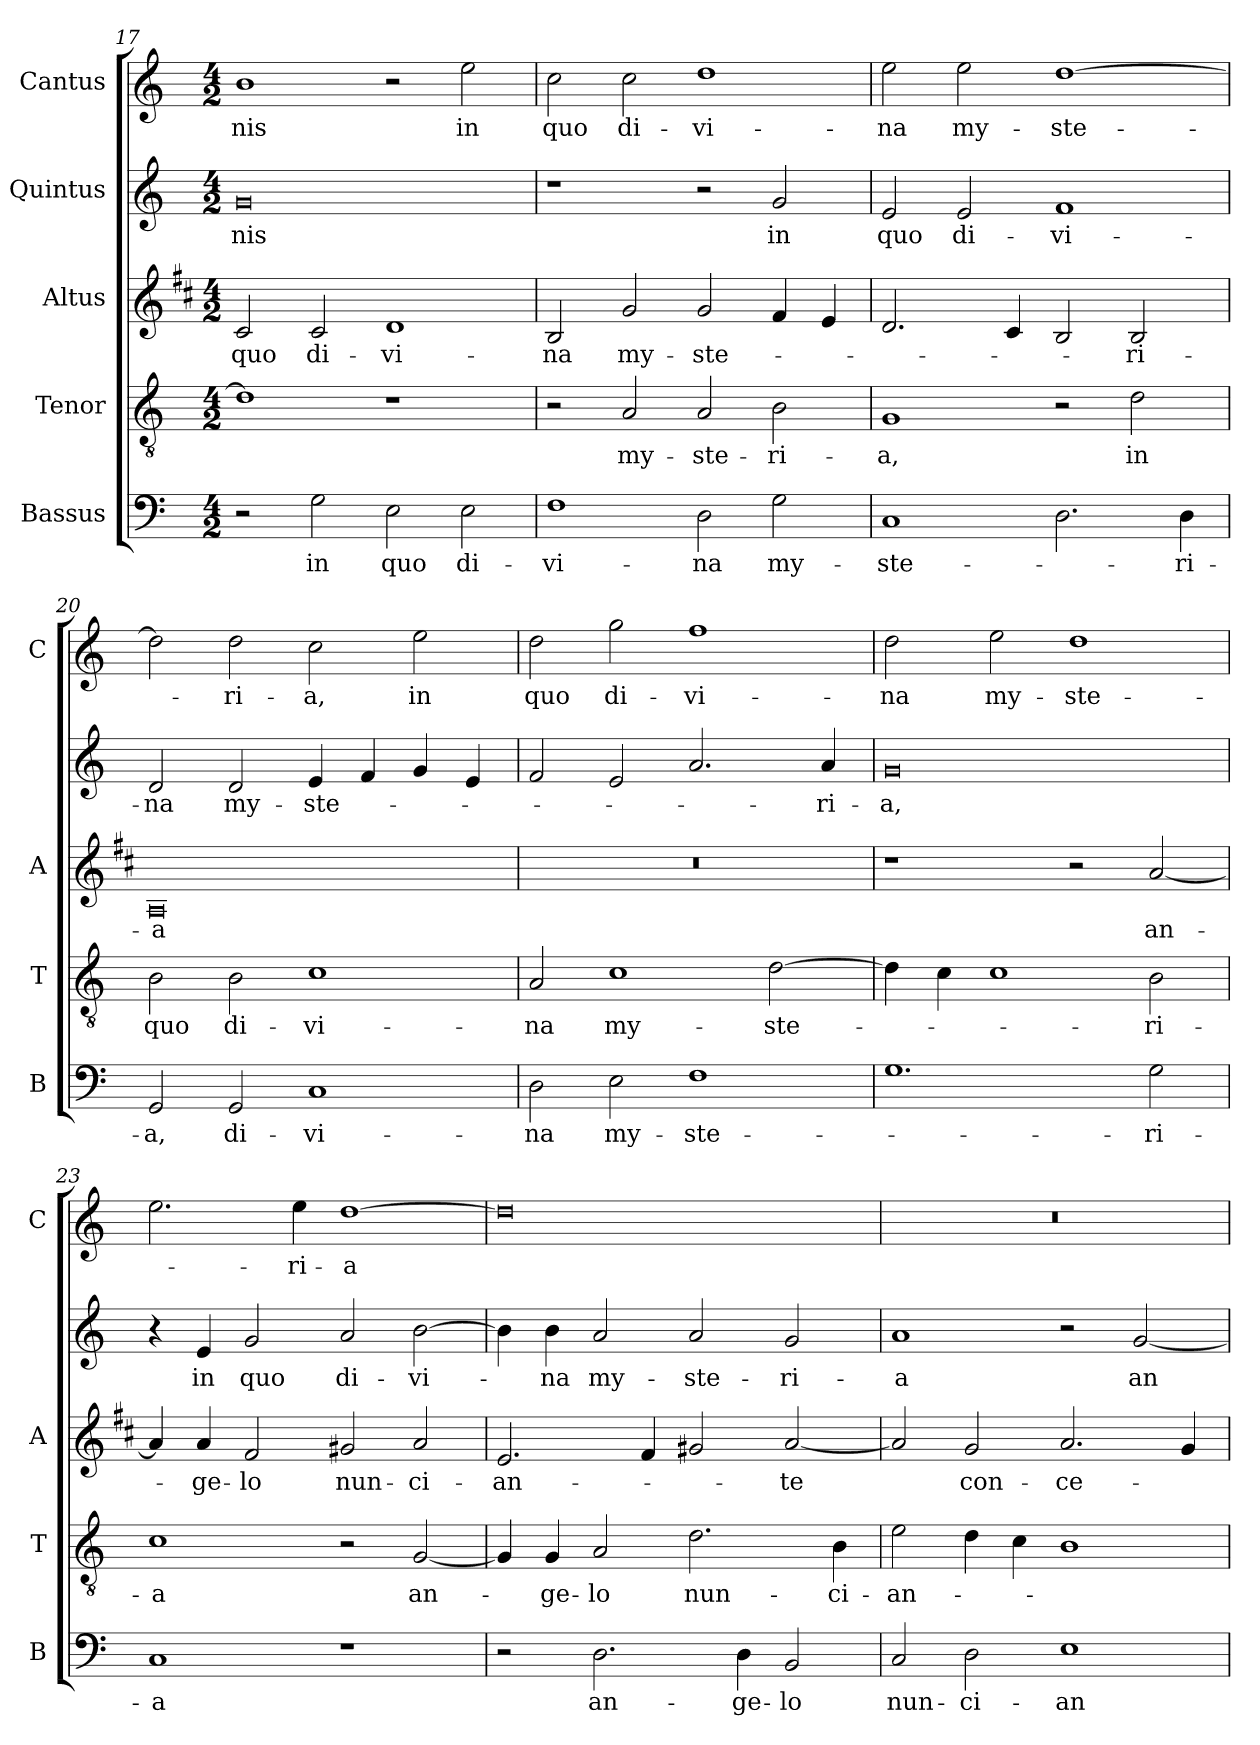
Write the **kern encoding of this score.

**kern	**text	**kern	**text	**kern	**text	**kern	**text	**kern	**text
*part5	*part5	*part4	*part4	*part3	*part3	*part2	*part2	*part1	*part1
*staff5	*staff5	*staff4	*staff4	*staff3	*staff3	*staff2	*staff2	*staff1	*staff1
*I"Bassus	*	*I"Tenor	*	*I"Altus	*	*I"Quintus	*	*I"Cantus	*
*I'B	*	*I'T	*	*I'A	*	*	*	*I'C	*
*clefF4	*	*clefGv2	*	*clefG2	*	*clefG2	*	*clefG2	*
*	*	*	*	*ITrd1c2	*	*	*	*	*
*k[]	*	*k[]	*	*k[]	*	*k[]	*	*k[]	*
*C:	*	*C:	*	*C:	*	*C:	*	*C:	*
*M4/2	*	*M4/2	*	*M4/2	*	*M4/2	*	*M4/2	*
=17	=17	=17	=17	=17	=17	=17	=17	=17	=17
!	!	!	!	!	!LO:LY:b	!	!LO:LY:b	!	!LO:LY:b
2r	.	1d]	.	2B/	quo	0g	-nis	1b	-nis
!	!LO:LY:b	!	!	!	!LO:LY:b	!	!	!	!
2G\	in	.	.	2B/	di-	.	.	.	.
!	!LO:LY:b	!	!	!	!LO:LY:b	!	!	!	!
2E\	quo	1r	.	1c	-vi-	.	.	2r	.
!	!LO:LY:b	!	!	!	!	!	!	!	!LO:LY:b
2E\	di-	.	.	.	.	.	.	2ee\	in
!!LO:PB:g=z
=18	=18	=18	=18	=18	=18	=18	=18	=18	=18
!	!LO:LY:b	!	!	!	!LO:LY:b	!	!	!	!LO:LY:b
1F	-vi-	2r	.	2A/	-na	1r	.	2cc\	quo
!	!	!	!LO:LY:b	!	!LO:LY:b	!	!	!	!LO:LY:b
.	.	2A/	my-	2f/	my-	.	.	2cc\	di-
!	!LO:LY:b	!	!LO:LY:b	!	!LO:LY:b	!	!	!	!LO:LY:b
2D\	-na	2A/	-ste-	2f/	-ste-	2r	.	1dd	-vi-
!	!LO:LY:b	!	!LO:LY:b	!	!	!	!LO:LY:b	!	!
2G\	my-	2B\	-ri-	4e/	.	2g/	in	.	.
.	.	.	.	4d/	.	.	.	.	.
=19	=19	=19	=19	=19	=19	=19	=19	=19	=19
!	!LO:LY:b	!	!LO:LY:b	!	!	!	!LO:LY:b	!	!LO:LY:b
1C	-ste-	1G	-a,	2.c/	.	2e/	quo	2ee\	-na
!	!	!	!	!	!	!	!LO:LY:b	!	!LO:LY:b
.	.	.	.	.	.	2e/	di-	2ee\	my-
.	.	.	.	4B/	.	.	.	.	.
!	!	!	!	!	!	!	!LO:LY:b	!	!LO:LY:b
2.D\	.	2r	.	2A/	.	1f	-vi-	[1dd	-ste-
!	!	!	!LO:LY:b	!	!LO:LY:b	!	!	!	!
.	.	2d\	in	2A/	-ri-	.	.	.	.
!	!LO:LY:b	!	!	!	!	!	!	!	!
4D\	-ri-	.	.	.	.	.	.	.	.
=20	=20	=20	=20	=20	=20	=20	=20	=20	=20
!	!LO:LY:b	!	!LO:LY:b	!	!LO:LY:b	!	!LO:LY:b	!	!
2GG/	-a,	2B\	quo	0G	-a	2d/	-na	2dd\]	.
!	!LO:LY:b	!	!LO:LY:b	!	!	!	!LO:LY:b	!	!LO:LY:b
2GG/	di-	2B\	di-	.	.	2d/	my-	2dd\	-ri-
!	!LO:LY:b	!	!LO:LY:b	!	!	!	!LO:LY:b	!	!LO:LY:b
1C	-vi-	1c	-vi-	.	.	4e/	-ste-	2cc\	-a,
.	.	.	.	.	.	4f/	.	.	.
!	!	!	!	!	!	!	!	!	!LO:LY:b
.	.	.	.	.	.	4g/	.	2ee\	in
.	.	.	.	.	.	4e/	.	.	.
=21	=21	=21	=21	=21	=21	=21	=21	=21	=21
!	!LO:LY:b	!	!LO:LY:b	!	!	!	!	!	!LO:LY:b
2D\	-na	2A/	-na	0r	.	2f/	.	2dd\	quo
!	!LO:LY:b	!	!LO:LY:b	!	!	!	!	!	!LO:LY:b
2E\	my-	1c	my-	.	.	2e/	.	2gg\	di-
!	!LO:LY:b	!	!	!	!	!	!	!	!LO:LY:b
1F	-ste-	.	.	.	.	2.a/	.	1ff	-vi-
!	!	!	!LO:LY:b	!	!	!	!	!	!
.	.	[2d\	-ste-	.	.	.	.	.	.
!	!	!	!	!	!	!	!LO:LY:b	!	!
.	.	.	.	.	.	4a/	-ri-	.	.
=22	=22	=22	=22	=22	=22	=22	=22	=22	=22
!	!	!	!	!	!	!	!LO:LY:b	!	!LO:LY:b
1.G	.	4d\]	.	1r	.	0g	-a,	2dd\	-na
.	.	4c\	.	.	.	.	.	.	.
!	!	!	!	!	!	!	!	!	!LO:LY:b
.	.	1c	.	.	.	.	.	2ee\	my-
!	!	!	!	!	!	!	!	!	!LO:LY:b
.	.	.	.	2r	.	.	.	1dd	-ste-
!	!LO:LY:b	!	!LO:LY:b	!	!LO:LY:b	!	!	!	!
2G\	-ri-	2B\	-ri-	[2g/	an-	.	.	.	.
=23	=23	=23	=23	=23	=23	=23	=23	=23	=23
!	!LO:LY:b	!	!LO:LY:b	!	!	!	!	!	!
1C	-a	1c	-a	4g/]	.	4r	.	2.ee\	.
!	!	!	!	!	!LO:LY:b	!	!LO:LY:b	!	!
.	.	.	.	4g/	-ge-	4e/	in	.	.
!	!	!	!	!	!LO:LY:b	!	!LO:LY:b	!	!
.	.	.	.	2e/	-lo	2g/	quo	.	.
!	!	!	!	!	!	!	!	!	!LO:LY:b
.	.	.	.	.	.	.	.	4ee\	-ri-
!	!	!	!	!	!LO:LY:b	!	!LO:LY:b	!	!LO:LY:b
1r	.	2r	.	2f#X/	nun-	2a/	di-	[1dd	-a
!	!	!	!LO:LY:b	!	!LO:LY:b	!	!LO:LY:b	!	!
.	.	[2G/	an-	2g/	-ci-	[2b\	-vi-	.	.
!!LO:LB:g=z
=24	=24	=24	=24	=24	=24	=24	=24	=24	=24
!	!	!	!	!	!LO:LY:b	!	!	!	!
2r	.	4G/]	.	2.d/	-an-	4b\]	.	0dd]	.
!	!	!	!LO:LY:b	!	!	!	!LO:LY:b	!	!
.	.	4G/	-ge-	.	.	4b\	-na	.	.
!	!LO:LY:b	!	!LO:LY:b	!	!	!	!LO:LY:b	!	!
2.D\	an-	2A/	-lo	.	.	2a/	my-	.	.
.	.	.	.	4e/	.	.	.	.	.
!	!	!	!LO:LY:b	!	!	!	!LO:LY:b	!	!
.	.	2.d\	nun-	2f#X/	.	2a/	-ste-	.	.
!	!LO:LY:b	!	!	!	!	!	!	!	!
4D\	-ge-	.	.	.	.	.	.	.	.
!	!LO:LY:b	!	!	!	!LO:LY:b	!	!LO:LY:b	!	!
2BB/	-lo	.	.	[2g/	-te	2g/	-ri-	.	.
!	!	!	!LO:LY:b	!	!	!	!	!	!
.	.	4B\	-ci-	.	.	.	.	.	.
=25	=25	=25	=25	=25	=25	=25	=25	=25	=25
!	!LO:LY:b	!	!LO:LY:b	!	!	!	!LO:LY:b	!	!
2C/	nun-	2e\	-an-	2g/]	.	1a	-a	0r	.
!	!LO:LY:b	!	!	!	!LO:LY:b	!	!	!	!
2D\	-ci-	4d\	.	2f/	con-	.	.	.	.
.	.	4c\	.	.	.	.	.	.	.
!	!LO:LY:b	!	!	!	!LO:LY:b	!	!	!	!
1E	-an-	1B	.	2.g/	-ce-	2r	.	.	.
!	!	!	!	!	!	!	!LO:LY:b	!	!
.	.	.	.	.	.	[2g/	an-	.	.
.	.	.	.	4f/	.	.	.	.	.
=	=	=	=	=	=	=	=	=	=
*-	*-	*-	*-	*-	*-	*-	*-	*-	*-
